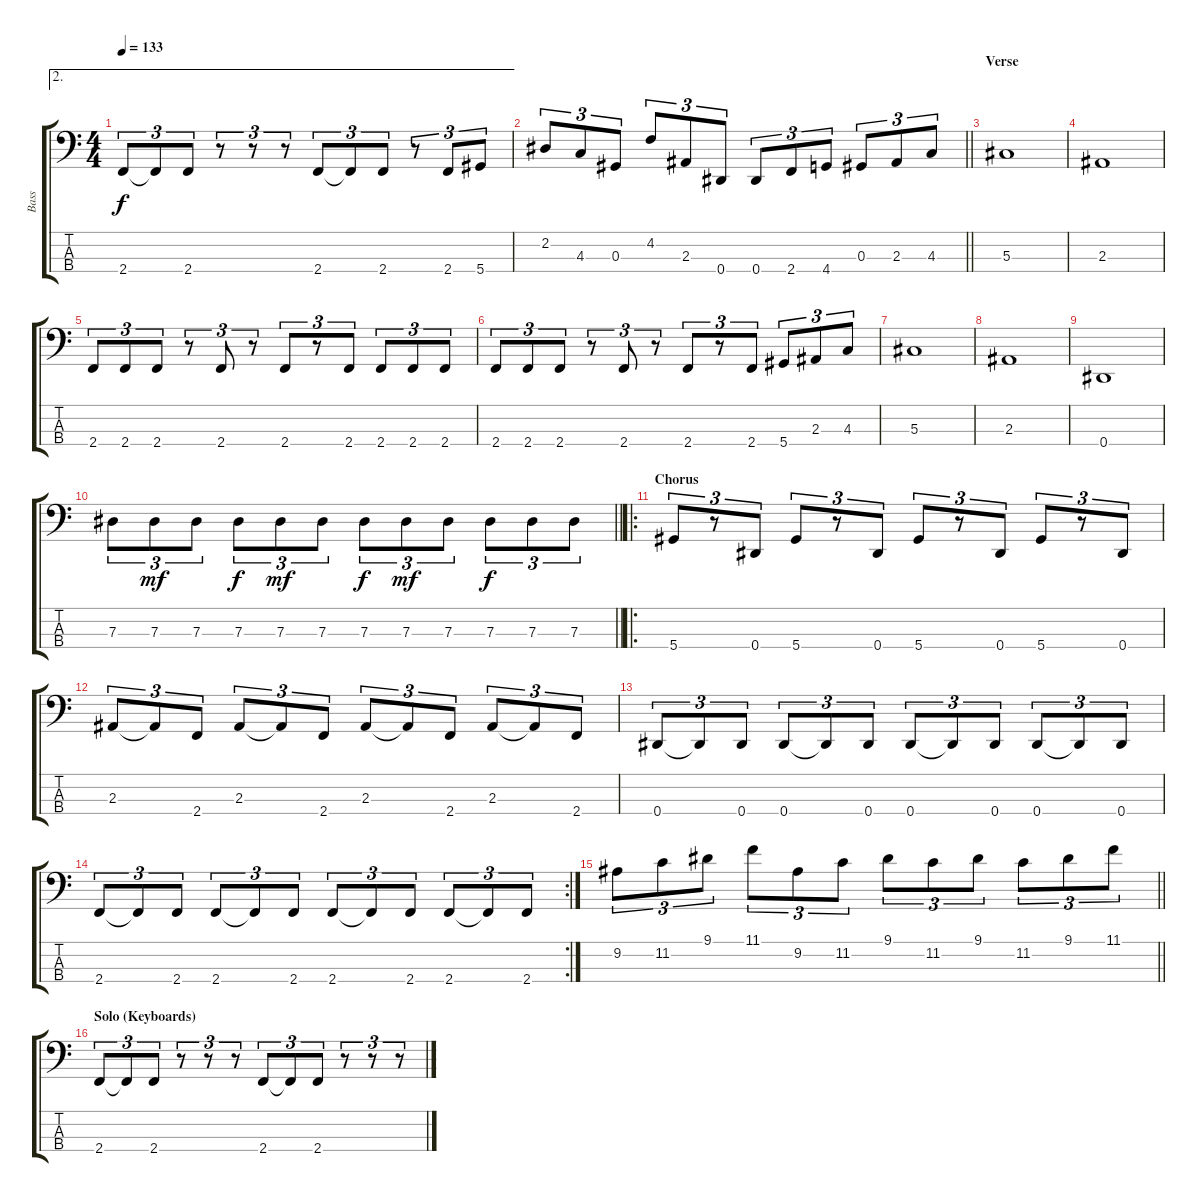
\track ("Bass" "Bass") {instrument electricbasspick}
\staff {score tabs}
\tuning (Gb2 Db2 Ab1 Eb1) {hide}
\ae 2
\ts (4 4)
\tempo 133
\clef f4
\ks c
2.4.8{tu (3 2) dy f} 2.4{t}.8{tu (3 2)} 2.4.8{tu (3 2)} r.8{tu (3 2)} r.8{tu (3 2)} r.8{tu (3 2)} 2.4.8{tu (3 2)} 2.4{t}.8{tu (3 2)} 2.4.8{tu (3 2)} r.8{tu (3 2)} 2.4.8{tu (3 2)} 5.4.8{tu (3 2)} |
\barLineRight lightlight
2.2.8{tu (3 2)} 4.3.8{tu (3 2)} 0.3.8{tu (3 2)} 4.2.8{tu (3 2)} 2.3.8{tu (3 2)} 0.4.8{tu (3 2)} 0.4.8{tu (3 2)} 2.4.8{tu (3 2)} 4.4.8{tu (3 2)} 0.3.8{tu (3 2)} 2.3.8{tu (3 2)} 4.3.8{tu (3 2)} |
\section ("" "Verse")
5.3.1 |
2.3.1 |
2.4.8{tu (3 2)} 2.4.8{tu (3 2)} 2.4.8{tu (3 2)} r.8{tu (3 2)} 2.4.8{tu (3 2)} r.8{tu (3 2)} 2.4.8{tu (3 2)} r.8{tu (3 2)} 2.4.8{tu (3 2)} 2.4.8{tu (3 2)} 2.4.8{tu (3 2)} 2.4.8{tu (3 2)} |
2.4.8{tu (3 2)} 2.4.8{tu (3 2)} 2.4.8{tu (3 2)} r.8{tu (3 2)} 2.4.8{tu (3 2)} r.8{tu (3 2)} 2.4.8{tu (3 2)} r.8{tu (3 2)} 2.4.8{tu (3 2)} 5.4.8{tu (3 2)} 2.3.8{tu (3 2)} 4.3.8{tu (3 2)} |
5.3.1 |
2.3.1 |
0.4.1 |
\barLineRight lightlight
7.3.8{tu (3 2)} 7.3.8{tu (3 2) dy mf} 7.3.8{tu (3 2)} 7.3.8{tu (3 2) dy f} 7.3.8{tu (3 2) dy mf} 7.3.8{tu (3 2)} 7.3.8{tu (3 2) dy f} 7.3.8{tu (3 2) dy mf} 7.3.8{tu (3 2)} 7.3.8{tu (3 2) dy f} 7.3.8{tu (3 2)} 7.3.8{tu (3 2)} |
\ro
\section ("" "Chorus")
5.4.8{tu (3 2)} r.8{tu (3 2)} 0.4.8{tu (3 2)} 5.4.8{tu (3 2)} r.8{tu (3 2)} 0.4.8{tu (3 2)} 5.4.8{tu (3 2)} r.8{tu (3 2)} 0.4.8{tu (3 2)} 5.4.8{tu (3 2)} r.8{tu (3 2)} 0.4.8{tu (3 2)} |
2.3.8{tu (3 2)} 2.3{t}.8{tu (3 2)} 2.4.8{tu (3 2)} 2.3.8{tu (3 2)} 2.3{t}.8{tu (3 2)} 2.4.8{tu (3 2)} 2.3.8{tu (3 2)} 2.3{t}.8{tu (3 2)} 2.4.8{tu (3 2)} 2.3.8{tu (3 2)} 2.3{t}.8{tu (3 2)} 2.4.8{tu (3 2)} |
0.4.8{tu (3 2)} 0.4{t}.8{tu (3 2)} 0.4.8{tu (3 2)} 0.4.8{tu (3 2)} 0.4{t}.8{tu (3 2)} 0.4.8{tu (3 2)} 0.4.8{tu (3 2)} 0.4{t}.8{tu (3 2)} 0.4.8{tu (3 2)} 0.4.8{tu (3 2)} 0.4{t}.8{tu (3 2)} 0.4.8{tu (3 2)} |
\rc 2
2.4.8{tu (3 2)} 2.4{t}.8{tu (3 2)} 2.4.8{tu (3 2)} 2.4.8{tu (3 2)} 2.4{t}.8{tu (3 2)} 2.4.8{tu (3 2)} 2.4.8{tu (3 2)} 2.4{t}.8{tu (3 2)} 2.4.8{tu (3 2)} 2.4.8{tu (3 2)} 2.4{t}.8{tu (3 2)} 2.4.8{tu (3 2)} |
\barLineRight lightlight
9.2.8{tu (3 2)} 11.2.8{tu (3 2)} 9.1.8{tu (3 2)} 11.1.8{tu (3 2)} 9.2.8{tu (3 2)} 11.2.8{tu (3 2)} 9.1.8{tu (3 2)} 11.2.8{tu (3 2)} 9.1.8{tu (3 2)} 11.2.8{tu (3 2)} 9.1.8{tu (3 2)} 11.1.8{tu (3 2)} |
\section ("" "Solo (Keyboards)")
2.4.8{tu (3 2)} 2.4{t}.8{tu (3 2)} 2.4.8{tu (3 2)} r.8{tu (3 2)} r.8{tu (3 2)} r.8{tu (3 2)} 2.4.8{tu (3 2)} 2.4{t}.8{tu (3 2)} 2.4.8{tu (3 2)} r.8{tu (3 2)} r.8{tu (3 2)} r.8{tu (3 2)}
